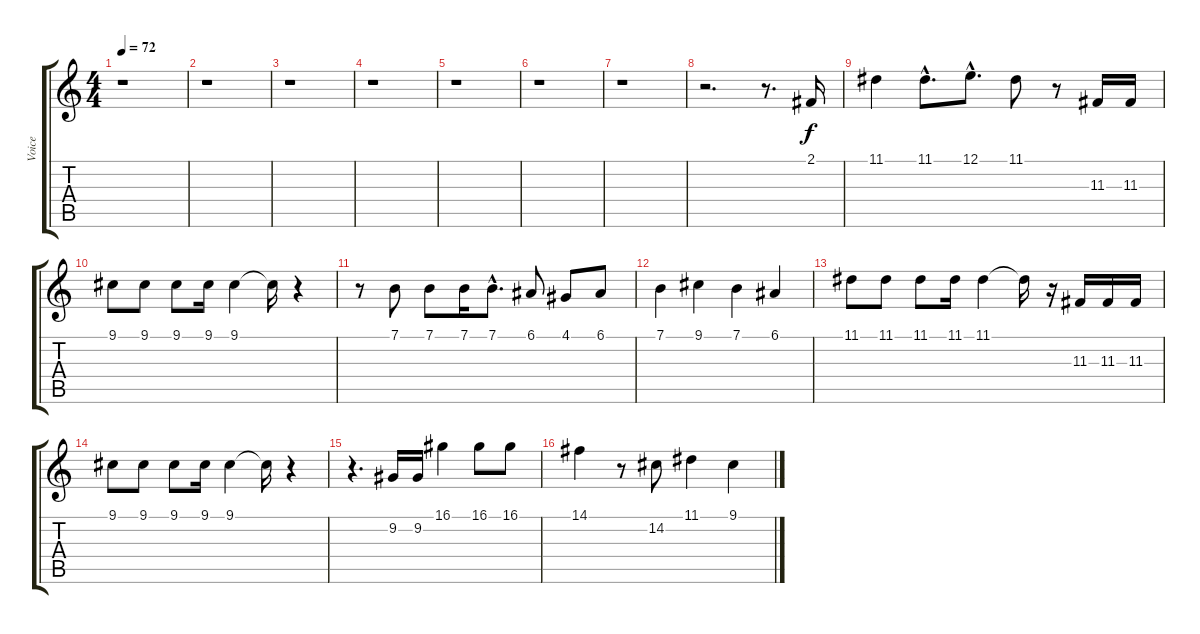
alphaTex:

\track ("Voice" "Voice") {instrument musicbox}
\staff {score tabs}
\tuning (E4 B3 G3 D3 A2 E2) {hide}
\ts (4 4)
\tempo 72
\clef g2
\ks c
r.1{dy f} |
r.1 |
r.1 |
r.1 |
r.1 |
r.1 |
r.1 |
r.2{d} r.8{d} 2.1.16 |
11.1.4 11.1{hac}.8{d} 12.1{hac}.8{d} 11.1.8 r.8 11.3.16 11.3.16 |
9.1.8 9.1.8 9.1.8 9.1.16 9.1.4 9.1{t}.16 r.4 |
r.8 7.1.8 7.1.8 7.1.16 7.1{hac}.8{d} 6.1.8 4.1.8 6.1.8 |
7.1.4 9.1.4 7.1.4 6.1.4 |
11.1.8 11.1.8 11.1.8 11.1.16 11.1.4 11.1{t}.16 r.16 11.3.16 11.3.16 11.3.16 |
9.1.8 9.1.8 9.1.8 9.1.16 9.1.4 9.1{t}.16 r.4 |
r.4{d} 9.2.16 9.2.16 16.1.4 16.1.8 16.1.8 |
14.1.4 r.8 14.2.8 11.1.4 9.1.4
